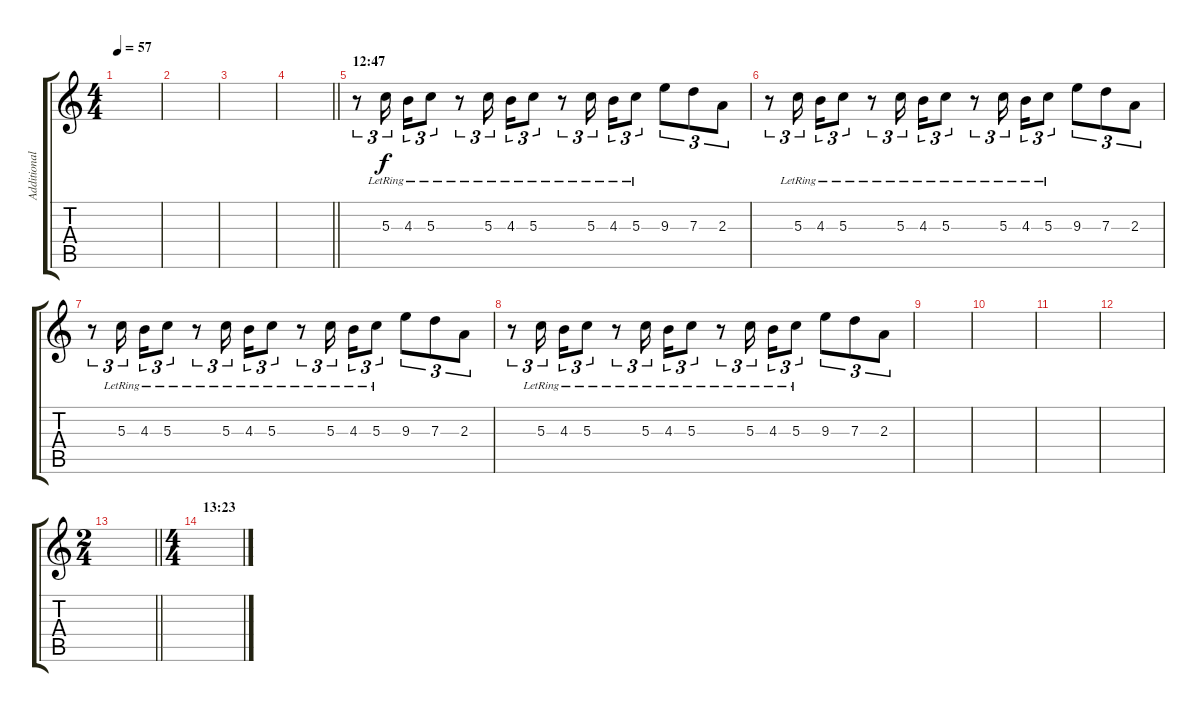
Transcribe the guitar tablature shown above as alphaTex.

\track ("Additional Guitar" "Additional") {instrument acousticguitarsteel}
\staff {score tabs}
\tuning (E4 B3 G3 D3 A2 E2) {hide}
\ts (4 4)
\tempo 57
\clef g2
\ks c
|
|
|
\barLineRight lightlight
|
\section ("" "12:47")
r.8{tu (3 2) instrument electricguitarclean} 5.3{lr}.16{tu (3 2) beam splitsecondary} 4.3{lr}.16{tu (3 2)} 5.3{lr}.8{tu (3 2)} r.8{tu (3 2)} 5.3{lr}.16{tu (3 2) beam splitsecondary} 4.3{lr}.16{tu (3 2)} 5.3{lr}.8{tu (3 2)} r.8{tu (3 2)} 5.3{lr}.16{tu (3 2) beam splitsecondary} 4.3{lr}.16{tu (3 2)} 5.3{lr}.8{tu (3 2)} 9.3.8{tu (3 2)} 7.3.8{tu (3 2)} 2.3.8{tu (3 2)} |
r.8{tu (3 2)} 5.3{lr}.16{tu (3 2) beam splitsecondary} 4.3{lr}.16{tu (3 2)} 5.3{lr}.8{tu (3 2)} r.8{tu (3 2)} 5.3{lr}.16{tu (3 2) beam splitsecondary} 4.3{lr}.16{tu (3 2)} 5.3{lr}.8{tu (3 2)} r.8{tu (3 2)} 5.3{lr}.16{tu (3 2) beam splitsecondary} 4.3{lr}.16{tu (3 2)} 5.3{lr}.8{tu (3 2)} 9.3.8{tu (3 2)} 7.3.8{tu (3 2)} 2.3.8{tu (3 2)} |
r.8{tu (3 2)} 5.3{lr}.16{tu (3 2) beam splitsecondary} 4.3{lr}.16{tu (3 2)} 5.3{lr}.8{tu (3 2)} r.8{tu (3 2)} 5.3{lr}.16{tu (3 2) beam splitsecondary} 4.3{lr}.16{tu (3 2)} 5.3{lr}.8{tu (3 2)} r.8{tu (3 2)} 5.3{lr}.16{tu (3 2) beam splitsecondary} 4.3{lr}.16{tu (3 2)} 5.3{lr}.8{tu (3 2)} 9.3.8{tu (3 2)} 7.3.8{tu (3 2)} 2.3.8{tu (3 2)} |
r.8{tu (3 2)} 5.3{lr}.16{tu (3 2) beam splitsecondary} 4.3{lr}.16{tu (3 2)} 5.3{lr}.8{tu (3 2)} r.8{tu (3 2)} 5.3{lr}.16{tu (3 2) beam splitsecondary} 4.3{lr}.16{tu (3 2)} 5.3{lr}.8{tu (3 2)} r.8{tu (3 2)} 5.3{lr}.16{tu (3 2) beam splitsecondary} 4.3{lr}.16{tu (3 2)} 5.3{lr}.8{tu (3 2)} 9.3.8{tu (3 2)} 7.3.8{tu (3 2)} 2.3.8{tu (3 2)} |
|
|
|
|
\ts (2 4)
\barLineRight lightlight
|
\ts (4 4)
\section ("" "13:23")
